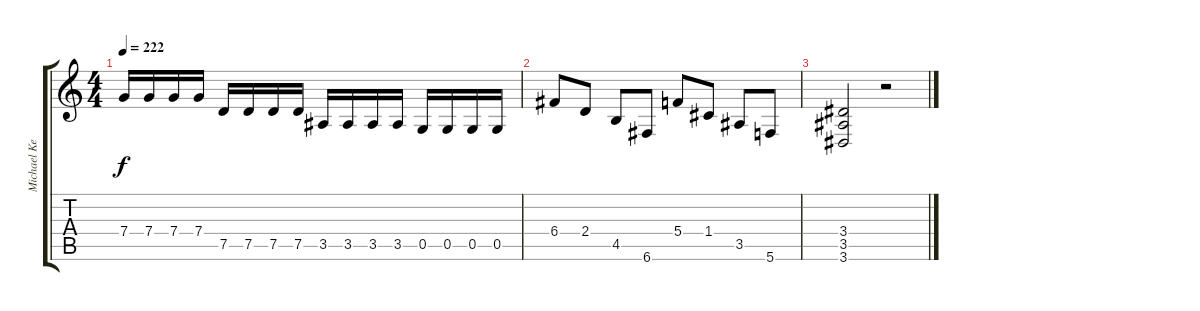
\track ("Michael Keene" "Michael Ke") {instrument distortionguitar}
\staff {score tabs}
\tuning (D4 A3 F3 C3 G2 C2) {hide}
\ts (4 4)
\tempo 222
\clef g2
\ks c
7.4.16{dy f} 7.4.16 7.4.16 7.4.16 7.5.16 7.5.16 7.5.16 7.5.16 3.5.16 3.5.16 3.5.16 3.5.16 0.5.16 0.5.16 0.5.16 0.5.16 |
6.4.8 2.4.8 4.5.8 6.6.8 5.4.8 1.4.8 3.5.8 5.6.8 |
(3.4 3.5 3.6).2 r.2
